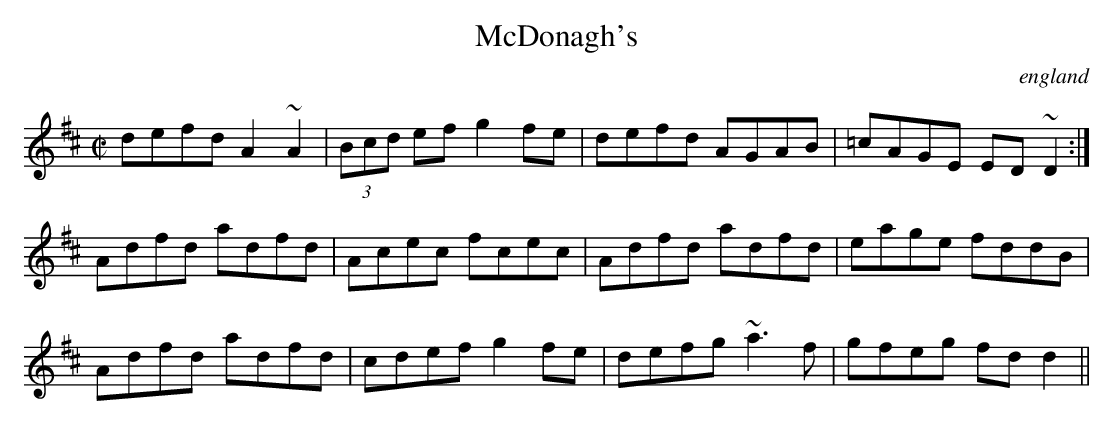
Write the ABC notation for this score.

X:1
T:McDonagh's
O:england
M:C|
K:D
defd A2~A2|(3Bcd ef g2fe|defd AGAB|=cAGE ED~D2:|
Adfd adfd|Acec fcec|Adfd adfd|eage fddB|
Adfd adfd|cdef g2fe|defg ~a3f|gfeg fdd2||
